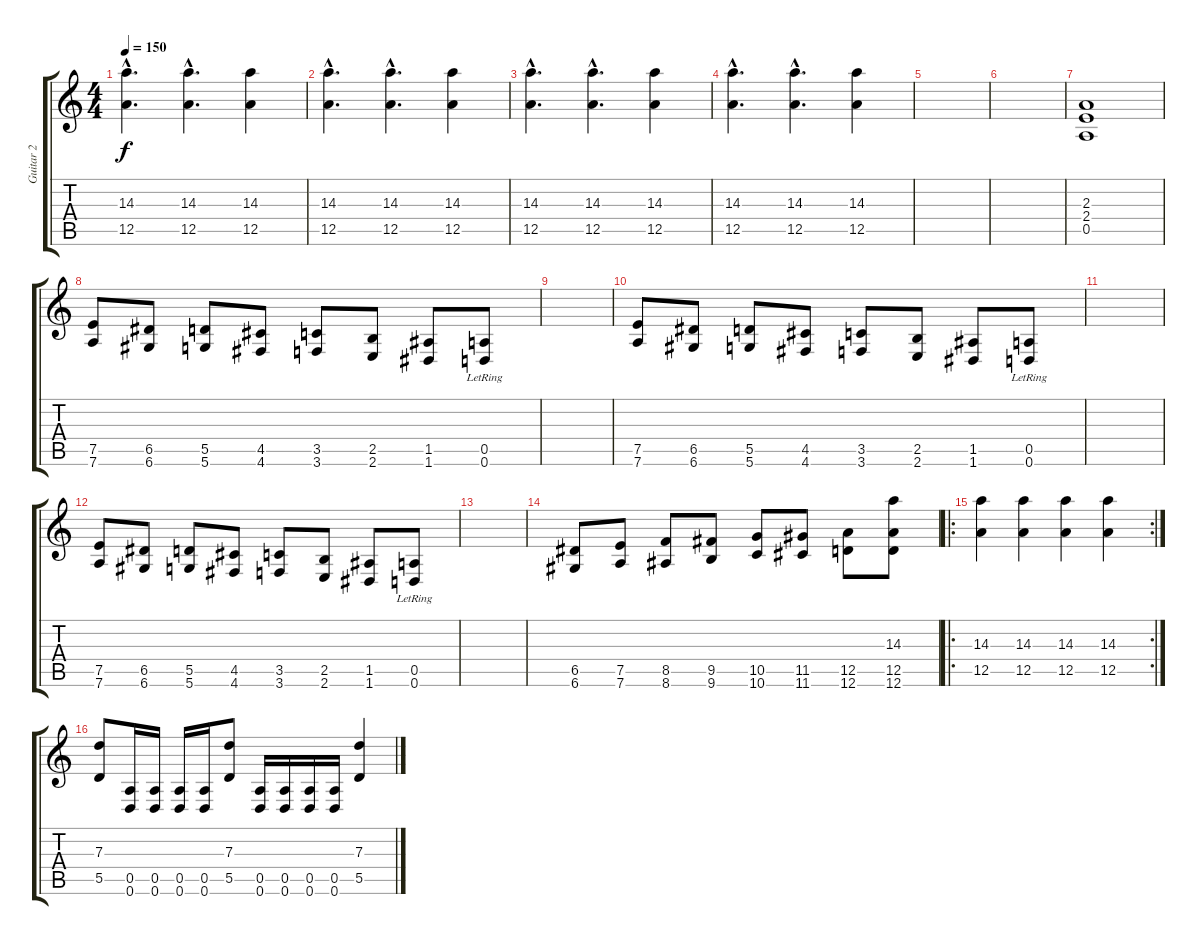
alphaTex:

\track ("Guitar 2" "Guitar 2") {instrument distortionguitar}
\staff {score tabs}
\tuning (E4 B3 G3 D3 A2 D2) {hide}
\ts (4 4)
\tempo 150
\clef g2
\ks c
(14.3{hac} 12.5{hac}).4{d dy f} (14.3{hac} 12.5{hac}).4{d} (14.3 12.5).4 |
(14.3{hac} 12.5{hac}).4{d} (14.3{hac} 12.5{hac}).4{d} (14.3 12.5).4 |
(14.3{hac} 12.5{hac}).4{d} (14.3{hac} 12.5{hac}).4{d} (14.3 12.5).4 |
(14.3{hac} 12.5{hac}).4{d} (14.3{hac} 12.5{hac}).4{d} (14.3 12.5).4 |
|
|
(2.3 2.4 0.5).1 |
(7.5 7.6).8 (6.5 6.6).8 (5.5 5.6).8 (4.5 4.6).8 (3.5 3.6).8 (2.5 2.6).8 (1.5 1.6).8 (0.5{lr} 0.6{lr}).8 |
|
(7.5 7.6).8 (6.5 6.6).8 (5.5 5.6).8 (4.5 4.6).8 (3.5 3.6).8 (2.5 2.6).8 (1.5 1.6).8 (0.5{lr} 0.6{lr}).8 |
|
(7.5 7.6).8 (6.5 6.6).8 (5.5 5.6).8 (4.5 4.6).8 (3.5 3.6).8 (2.5 2.6).8 (1.5 1.6).8 (0.5{lr} 0.6{lr}).8 |
|
(6.5 6.6).8 (7.5 7.6).8 (8.5 8.6).8 (9.5 9.6).8 (10.5 10.6).8 (11.5 11.6).8 (12.5 12.6).8 (14.3 12.5 12.6).8 |
\ro
\rc 2
(14.3 12.5).4 (14.3 12.5).4 (14.3 12.5).4 (14.3 12.5).4 |
(7.3 5.5).8 (0.5 0.6).16 (0.5 0.6).16 (0.5 0.6).16 (0.5 0.6).16 (7.3 5.5).8 (0.5 0.6).16 (0.5 0.6).16 (0.5 0.6).16 (0.5 0.6).16 (7.3 5.5).4
